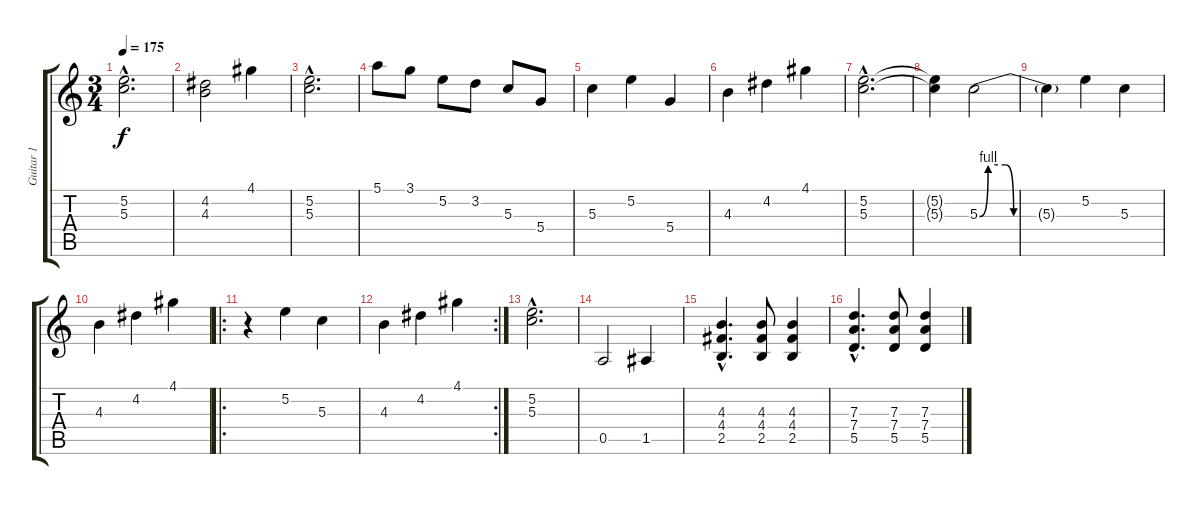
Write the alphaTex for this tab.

\track ("Guitar 1" "Guitar 1") {instrument electricguitarclean}
\staff {score tabs}
\tuning (E4 B3 G3 D3 A2 E2) {hide}
\ts (3 4)
\tempo 175
\clef g2
\ks c
(5.2{hac} 5.3{hac}).2{d dy f} |
(4.2 4.3).2 4.1.4 |
(5.2{hac} 5.3{hac}).2{d} |
5.1.8 3.1.8 5.2.8 3.2.8 5.3.8 5.4.8 |
5.3.4 5.2.4 5.4.4 |
4.3.4 4.2.4 4.1.4 |
(5.2{hac} 5.3{hac}).2{d} |
(5.2{t} 5.3{t}).4 5.3{be (custom 0 0 5 4 15 4 20 0 30 0 35 0 45 0 60 0)}.2 |
5.3{t}.4 5.2.4 5.3.4 |
4.3.4 4.2.4 4.1.4 |
\ro
r.4 5.2.4 5.3.4 |
\rc 2
4.3.4 4.2.4 4.1.4 |
(5.2{hac} 5.3{hac}).2{d} |
0.5.2 1.5.4 |
(4.3{hac} 4.4{hac} 2.5{hac}).4{d} (4.3 4.4 2.5).8 (4.3 4.4 2.5).4 |
(7.3{hac} 7.4{hac} 5.5{hac}).4{d} (7.3 7.4 5.5).8 (7.3 7.4 5.5).4
